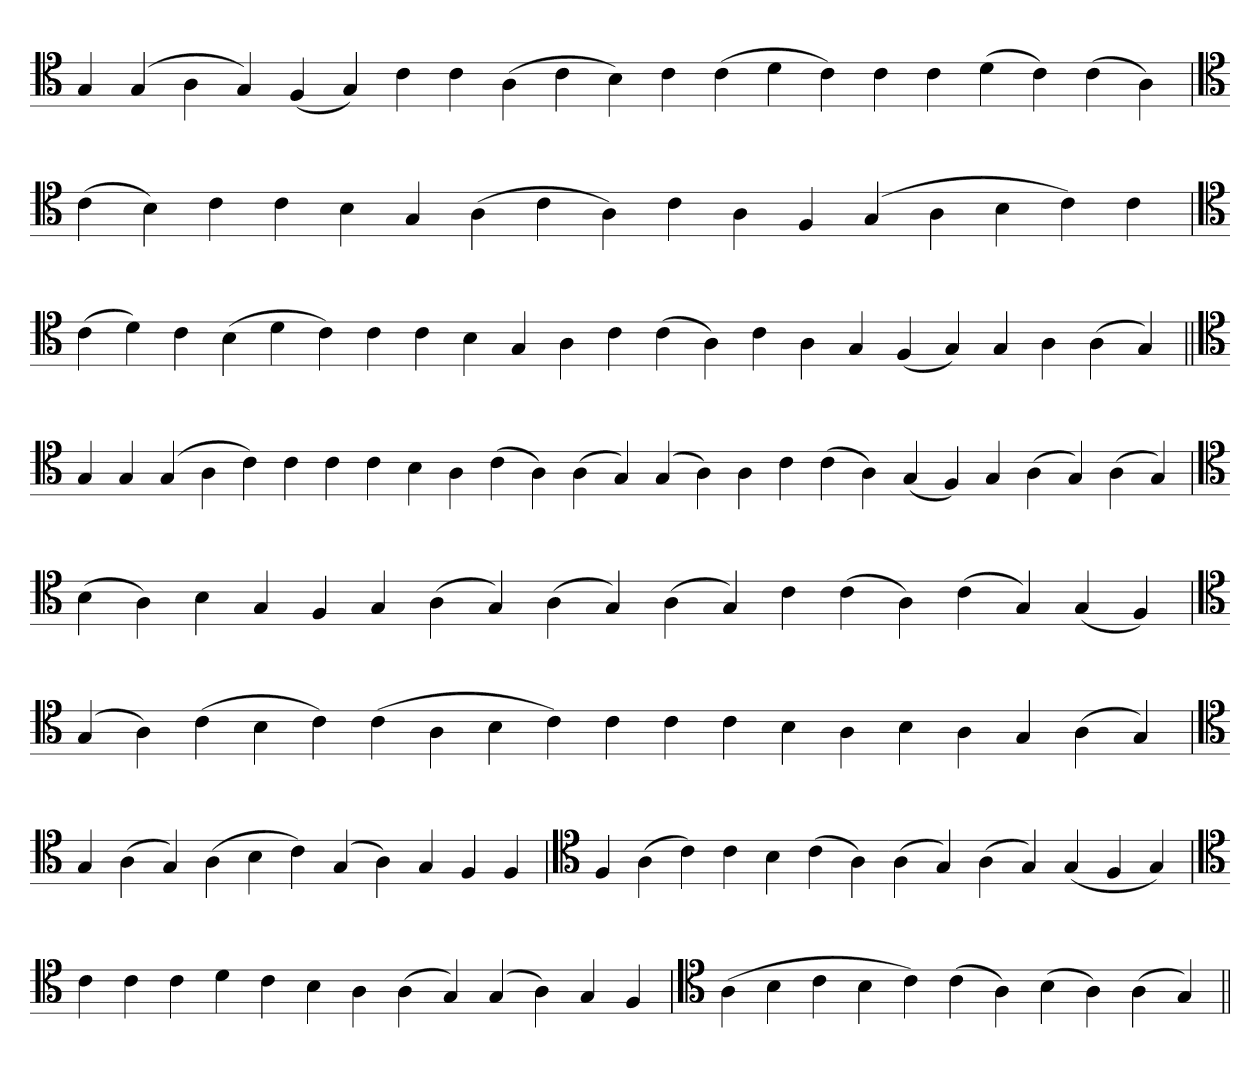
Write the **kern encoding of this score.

**kern
*part1
*staff1
*clefC4
=
4G
(4G
4A
4G)
(4F
4G)
4c
4c
(4A
4c
4B)
4c
(4c
4d
4c)
4c
4c
(4d
4c)
(4c
4A)
=`
*clefC4
(4c
4B)
4c
4c
4B
4G
(4A
4c
4A)
4c
4A
4F
(4G
4A
4B
4c)
4c
='
*clefC4
(4c
4d)
4c
(4B
4d
4c)
4c
4c
4B
4G
4A
4c
(4c
4A)
4c
4A
4G
(4F
4G)
4G
4A
(4A
4G)
=||
*clefC4
4G
4G
(4G
4A
4c)
4c
4c
4c
4B
4A
(4c
4A)
(4A
4G)
(4G
4A)
4A
4c
(4c
4A)
(4G
4F)
4G
(4A
4G)
(4A
4G)
=`
*clefC4
(4B
4A)
4B
4G
4F
4G
(4A
4G)
(4A
4G)
(4A
4G)
4c
(4c
4A)
(4c
4G)
(4G
4F)
=
*clefC4
(4G
4A)
(4c
4B
4c)
(4c
4A
4B
4c)
4c
4c
4c
4B
4A
4B
4A
4G
(4A
4G)
='
*clefC4
4G
(4A
4G)
(4A
4B
4c)
(4G
4A)
4G
4F
4F
=`
*clefC4
4F
(4A
4c)
4c
4B
(4c
4A)
(4A
4G)
(4A
4G)
(4G
4F
4G)
=`
*clefC4
4c
4c
4c
4d
4c
4B
4A
(4A
4G)
(4G
4A)
4G
4F
=`
*clefC4
(4A
4B
4c
4B
4c)
(4c
4A)
(4B
4A)
(4A
4G)
=||
*-
